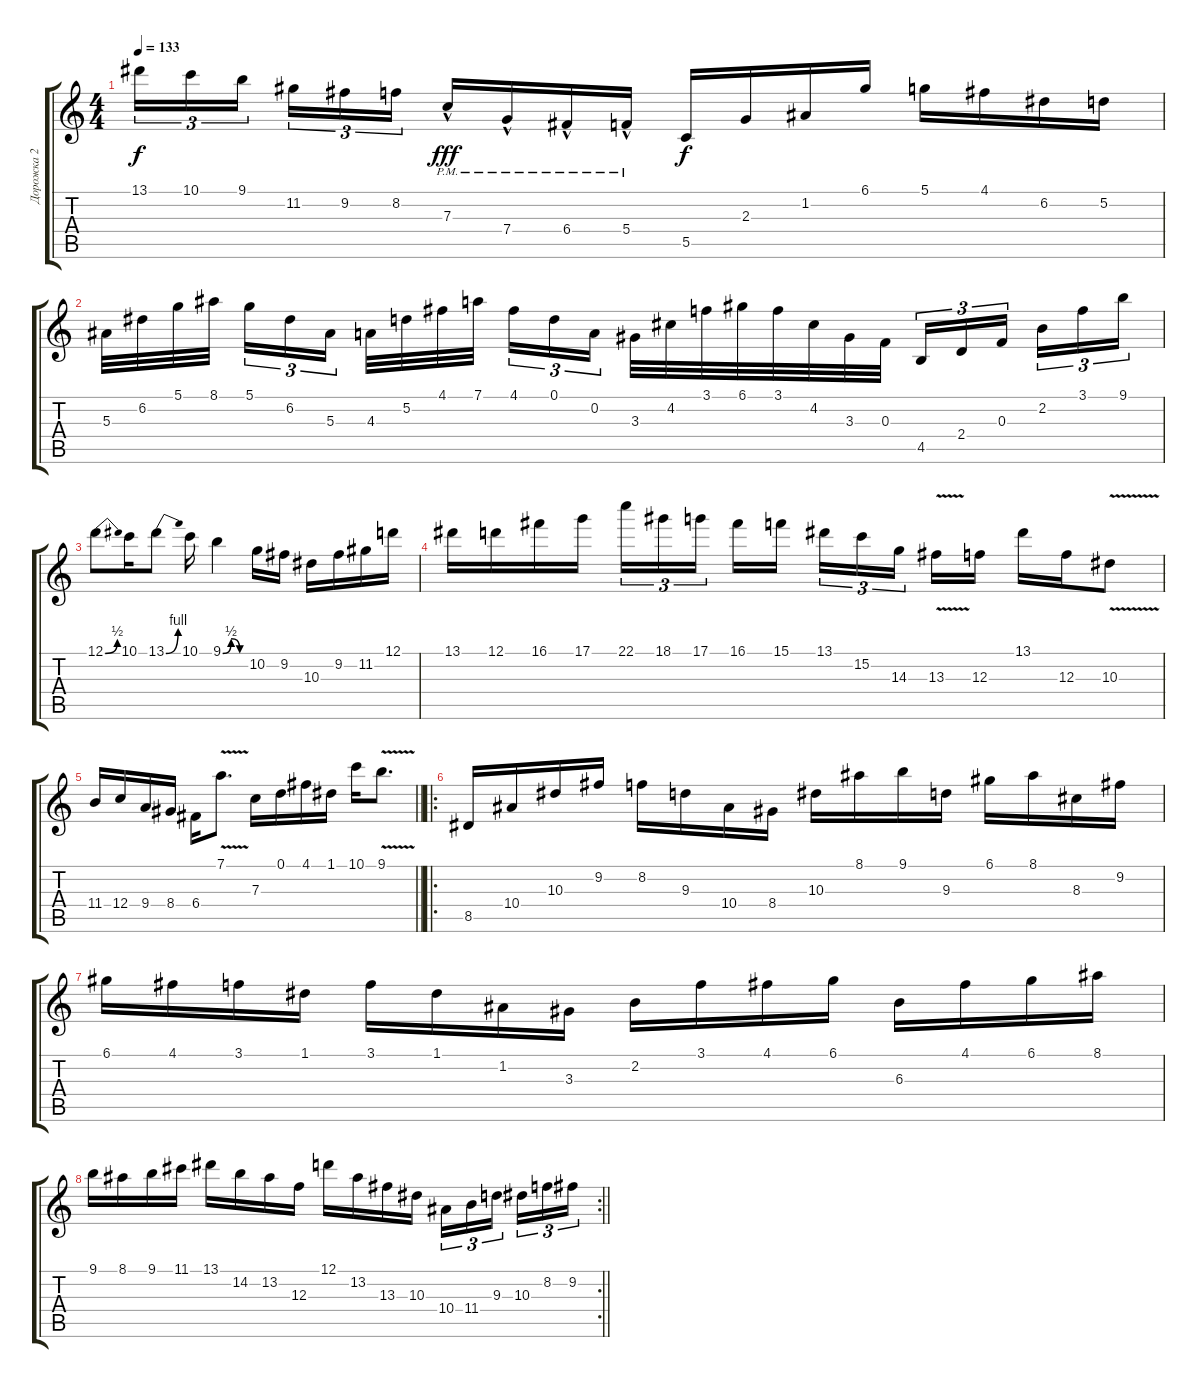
\track ("Дорожка 2" "Дорожка 2") {instrument distortionguitar}
\staff {score tabs}
\tuning (D4 A3 F3 C3 G2 D2) {hide}
\ts (4 4)
\tempo 133
\clef g2
\ks c
13.1.16{tu (3 2) dy f} 10.1.16{tu (3 2)} 9.1.16{tu (3 2) beam splitsecondary} 11.2.16{tu (3 2)} 9.2.16{tu (3 2)} 8.2.16{tu (3 2)} 7.3{hac pm}.16{dy fff} 7.4{hac pm}.16 6.4{hac pm}.16 5.4{hac pm}.16 5.5.16{dy f} 2.3.16 1.2.16 6.1.16 5.1.16 4.1.16 6.2.16 5.2.16 |
5.3.32 6.2.32 5.1.32 8.1.32{beam splitsecondary} 5.1.16{tu (3 2)} 6.2.16{tu (3 2)} 5.3.16{tu (3 2)} 4.3.32 5.2.32 4.1.32 7.1.32{beam splitsecondary} 4.1.16{tu (3 2)} 0.1.16{tu (3 2)} 0.2.16{tu (3 2)} 3.3.32 4.2.32 3.1.32 6.1.32 3.1.32 4.2.32 3.3.32 0.3.32 4.5.16{tu (3 2)} 2.4.16{tu (3 2)} 0.3.16{tu (3 2) beam splitsecondary} 2.2.16{tu (3 2)} 3.1.16{tu (3 2)} 9.1.16{tu (3 2)} |
12.1{be (bend 0 0 60 2)}.8 10.1.16 13.1{be (bend 0 0 60 4)}.8 10.1.16 9.1{be (custom 0 0 22 2 45 0 60 0)}.4 10.2.16 9.2.16 10.3.16 9.2.16 11.2.16 12.1.16 |
13.1.16 12.1.16 16.1.16 17.1.16 22.1.16{tu (3 2)} 18.1.16{tu (3 2)} 17.1.16{tu (3 2) beam splitsecondary} 16.1.16 15.1.16 13.1.16{tu (3 2)} 15.2.16{tu (3 2)} 14.3.16{tu (3 2) beam splitsecondary} 13.3{v}.16 12.3.16 13.1.16 12.3.16 10.3{v}.8 |
\barLineRight lightlight
11.4.16 12.4.16 9.4.16 8.4.16 6.4.16 7.1{v}.8{d} 7.3.16 0.1.16 4.1.16 1.1.16 10.1.16 9.1{v}.8{d} |
\ro
8.5.16 10.4.16 10.3.16 9.2.16 8.2.16 9.3.16 10.4.16 8.4.16 10.3.16 8.1.16 9.1.16 9.3.16 6.1.16 8.1.16 8.3.16 9.2.16 |
6.1.16 4.1.16 3.1.16 1.1.16 3.1.16 1.1.16 1.2.16 3.3.16 2.2.16 3.1.16 4.1.16 6.1.16 6.3.16 4.1.16 6.1.16 8.1.16 |
\rc 2
\barLineRight lightlight
9.1.16 8.1.16 9.1.16 11.1.16 13.1.16 14.2.16 13.2.16 12.3.16 12.1.16 13.2.16 13.3.16 10.3.16 10.4.16{tu (3 2)} 11.4.16{tu (3 2)} 9.3.16{tu (3 2) beam splitsecondary} 10.3.16{tu (3 2)} 8.2.16{tu (3 2)} 9.2.16{tu (3 2)}
